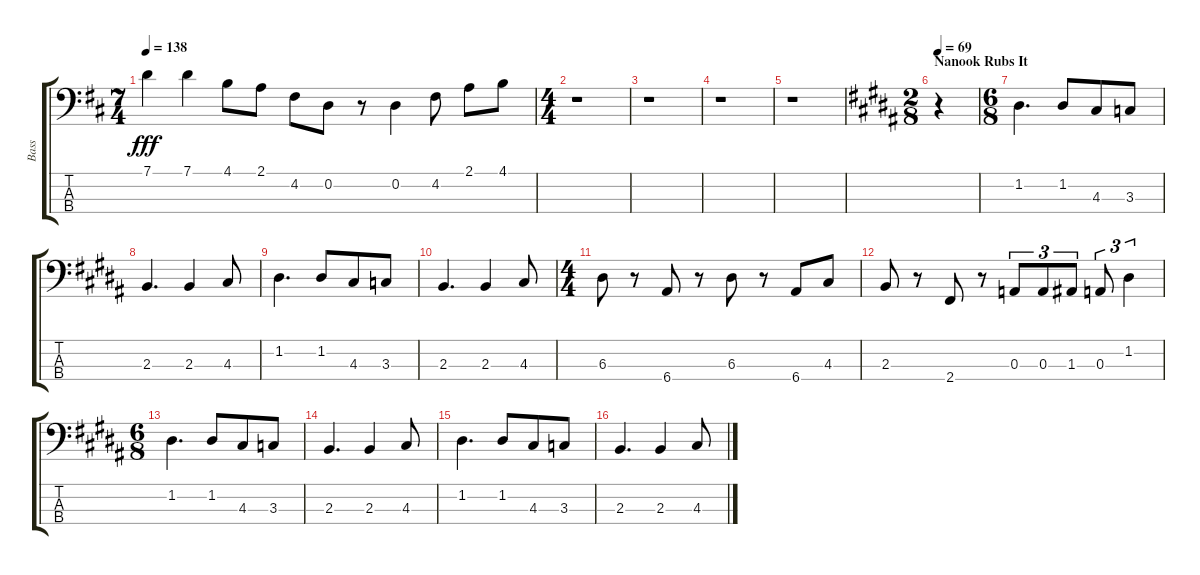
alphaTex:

\track ("Bass" "Bass") {instrument electricbassfinger}
\staff {score tabs}
\tuning (G2 D2 A1 E1) {hide}
\ts (7 4)
\tempo 138
\clef f4
\ks d
7.1.4{dy fff} 7.1.4 4.1.8 2.1.8 4.2.8 0.2.8 r.8 0.2.4 4.2.8 2.1.8 4.1.8 |
\ts (4 4)
r.1 |
r.1 |
r.1 |
r.1 |
\ts (2 8)
\section ("" "Nanook Rubs It")
\tempo 69
\ks b
r.4 |
\ts (6 8)
1.2.4{d} 1.2.8 4.3.8 3.3.8 |
2.3.4{d} 2.3.4 4.3.8 |
1.2.4{d} 1.2.8 4.3.8 3.3.8 |
2.3.4{d} 2.3.4 4.3.8 |
\ts (4 4)
6.3.8 r.8 6.4.8 r.8 6.3.8 r.8 6.4.8 4.3.8 |
2.3.8 r.8 2.4.8 r.8 0.3.8{tu (3 2)} 0.3.8{tu (3 2)} 1.3.8{tu (3 2)} 0.3.8{tu (3 2)} 1.2.4{tu (3 2)} |
\ts (6 8)
1.2.4{d} 1.2.8 4.3.8 3.3.8 |
2.3.4{d} 2.3.4 4.3.8 |
1.2.4{d} 1.2.8 4.3.8 3.3.8 |
2.3.4{d} 2.3.4 4.3.8
